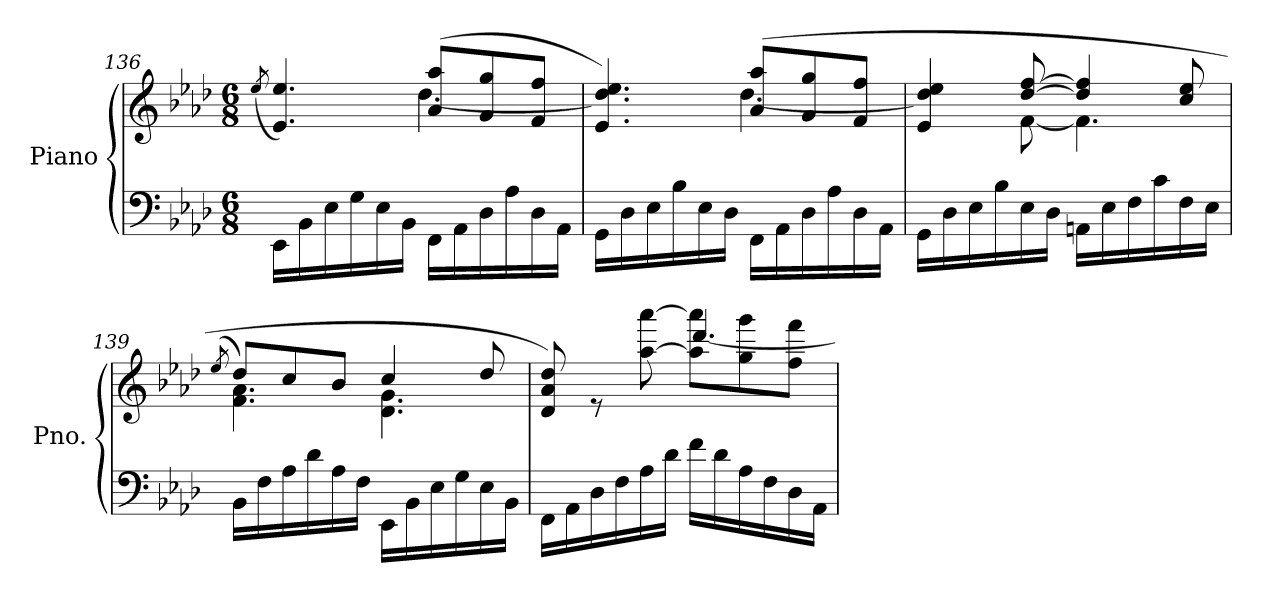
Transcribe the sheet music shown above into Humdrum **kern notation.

**kern	**kern
*part1	*part1
*staff2	*staff1
*I"Piano	*
*I'Pno.	*
*clefF4	*clefG2
*k[b-e-a-d-]	*k[b-e-a-d-]
*M6/8	*M6/8
=136	=136
.	(>8qee-/
*	*^
16EE-\LL	4.e-/ 4.ee-/)	4.ryy
16BB-\	.	.
16E-\	.	.
16G\	.	.
16E-\	.	.
16BB-\JJ	.	.
16FF\LL	(8a-/ 8aa-/L	[4.dd-\
16AA-\	.	.
16D-\	8g/ 8gg/	.
16A-\	.	.
16D-\	8f/ 8ff/J	.
16AA-\JJ	.	.
=137	=137	=137
16GG\LL	4.e-/ 4.dd-/] 4.ee-/)	4.ryy
16D-\	.	.
16E-\	.	.
16B-\	.	.
16E-\	.	.
16D-\JJ	.	.
16FF\LL	(8a-/ 8aa-/L	[4.dd-\
16AA-\	.	.
16D-\	8g/ 8gg/	.
16A-\	.	.
16D-\	8f/ 8ff/J	.
16AA-\JJ	.	.
=138	=138	=138
16GG\LL	4e-/ 4dd-/] 4ee-/	4ryy
16D-\	.	.
16E-\	.	.
16B-\	.	.
16E-\	[8dd-/ [8ff/	[8f\
16D-\JJ	.	.
16AAn\LL	4dd-/] 4ff/]	4.f\]
16E-\	.	.
16F\	.	.
16c\	.	.
16F\	8cc/ 8ee-/	.
16E-\JJ	.	.
!!LO:LB:g=z	!!
=139	=139	=139
.	(8qee-/	.
16BB-\LL	8dd-/L)	4.f\ 4.a-\
16F\	.	.
16A-\	8cc/	.
16d-\	.	.
16A-\	8b-/J	.
16F\JJ	.	.
16EE-\LL	4cc/	4.d-\ 4.g\
16BB-\	.	.
16E-\	.	.
16G\	.	.
16E-\	8dd-/	.
16BB-\JJ	.	.
=140	=140	=140
16FF\LL	8d-/ 8a-/ 8dd-/)	4.ryy
16AA-\	.	.
16D-\	8re	.
16F\	.	.
16A-\	[8aa-\ [8aaa-\	.
16d-\JJ	.	.
16f\LL	8aa-\] 8aaa-\]L	[4.ddd-/
16d-\	.	.
16A-\	8gg\ 8ggg\	.
16F\	.	.
16D-\	8ff\ 8fff\J	.
16AA-\JJ	.	.
*	*v	*v
=	=
*-	*-
